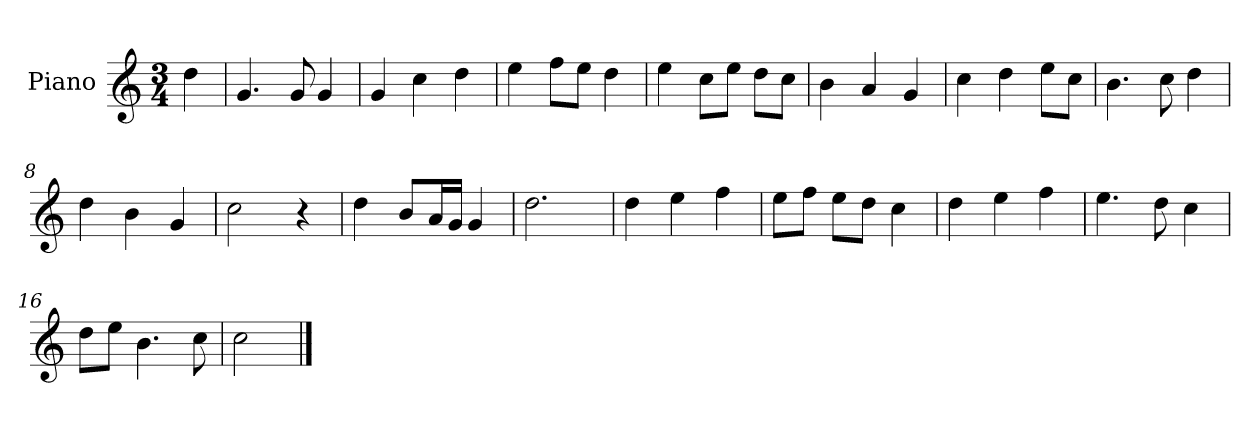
**kern
*part1
*staff1
*I"Piano
*I'Pno.
*clefG2
*k[]
*M3/4
=
4dd\
=1
4.g/
8g/
4g/
=2
4g/
4cc\
4dd\
=3
4ee\
8ff\L
8ee\J
4dd\
=4
4ee\
8cc\L
8ee\J
8dd\L
8cc\J
=5
4b\
4a/
4g/
=6
4cc\
4dd\
8ee\L
8cc\J
=7
4.b\
8cc\
4dd\
=8
4dd\
4b\
4g/
=9
2cc\
4r
!!LO:LB:g=z
=10
4dd\
8b/L
16a/L
16g/JJ
4g/
=11
2.dd\
=12
4dd\
4ee\
4ff\
=13
8ee\L
8ff\J
8ee\L
8dd\J
4cc\
=14
4dd\
4ee\
4ff\
=15
4.ee\
8dd\
4cc\
=16
8dd\L
8ee\J
4.b\
8cc\
=17
2cc\
==
*-
